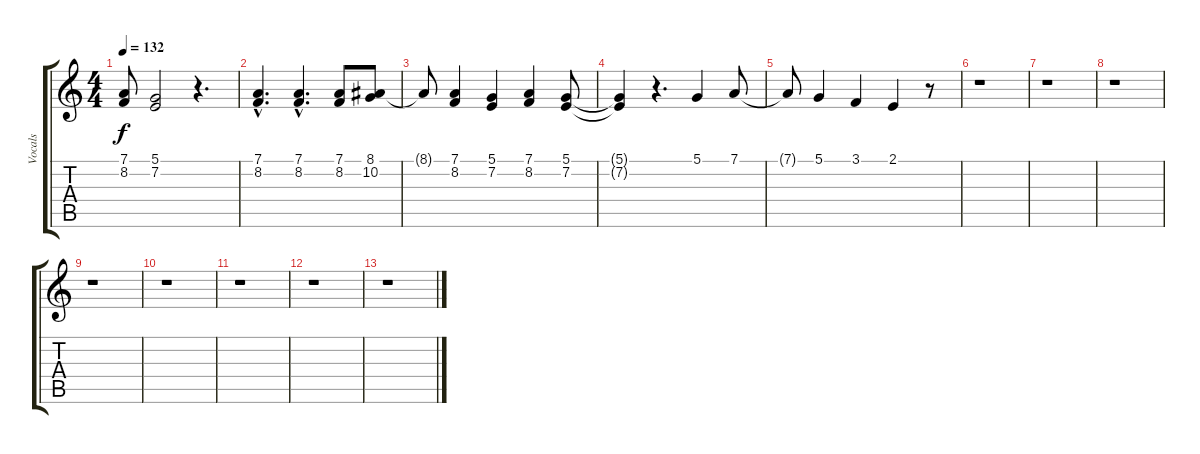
\track ("Vocals" "Vocals") {instrument lead2sawtooth}
\staff {score tabs}
\tuning (D4 A3 F3 C3 G2 D2) {hide}
\ts (4 4)
\tempo 132
\clef g2
\ks c
(7.1{t} 8.2{t}).8{dy f} (5.1 7.2).2 r.4{d} |
(7.1{hac} 8.2{hac}).4{d} (7.1{hac} 8.2{hac}).4{d} (7.1 8.2).8 (8.1 10.2).8 |
8.1{t}.8 (7.1 8.2).4 (5.1 7.2).4 (7.1 8.2).4 (5.1 7.2).8 |
(5.1{t} 7.2{t}).4 r.4{d} 5.1.4 7.1.8 |
7.1{t}.8 5.1.4 3.1.4 2.1.4 r.8 |
r.1 |
r.1 |
r.1 |
r.1 |
r.1 |
r.1 |
r.1 |
r.1
